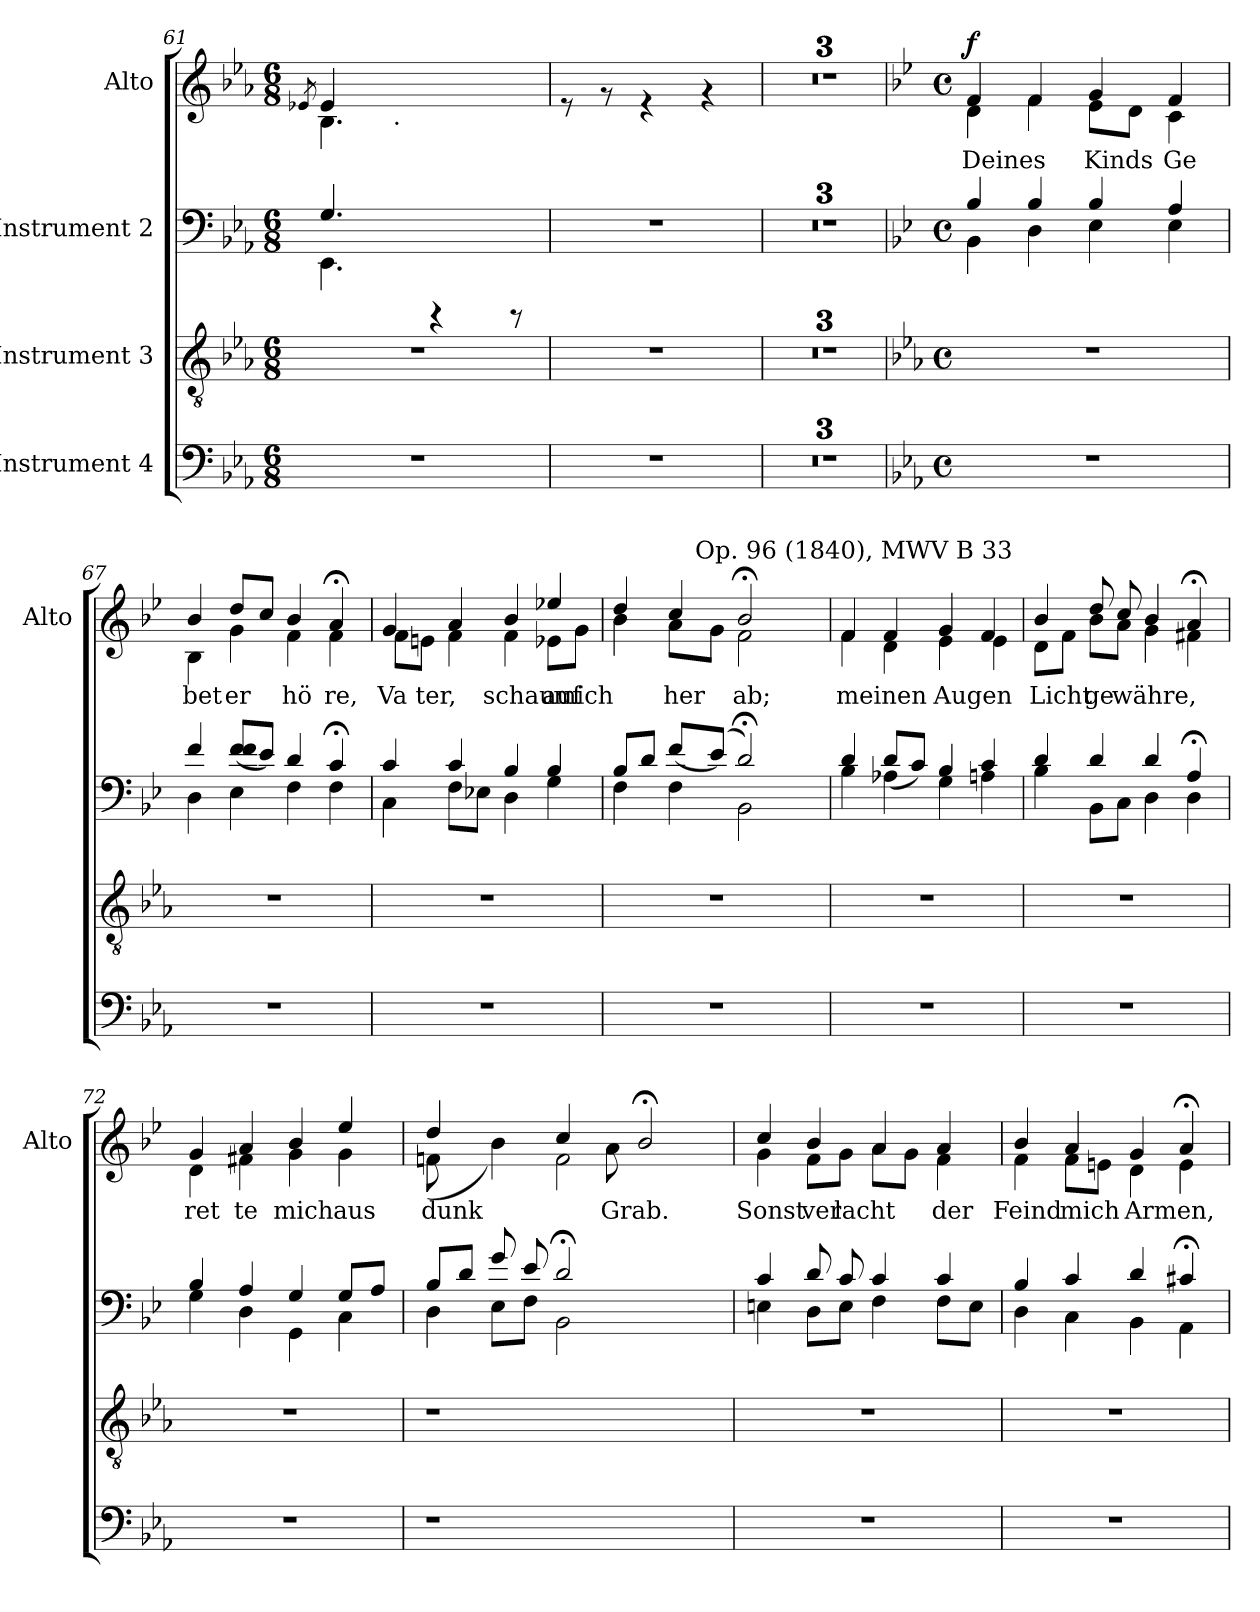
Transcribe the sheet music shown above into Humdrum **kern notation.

**kern	**kern	**kern	**text	**kern	**text	**dynam
*part4	*part3	*part2	*part2	*part1	*part1	*part1
*staff4	*staff3	*staff2	*staff2	*staff1	*staff1	*staff1
*I"Instrument 4	*I"Instrument 3	*I"Instrument 2	*	*I"Alto	*	*
*	*	*	*	*I'Alto	*	*
*clefF4	*clefGv2	*clefF4	*	*clefG2	*	*
*k[b-e-a-]	*k[b-e-a-]	*k[b-e-a-]	*	*k[b-e-a-]	*	*
*E-:	*E-:	*E-:	*	*E-:	*	*
*M6/8	*M6/8	*M6/8	*	*M6/8	*	*
=61	=61	=61	=61	=61	=61	=61
.	.	.	.	8qe-X/	.	.
*	*	*^	*	*	*	*
!	!	!	!	!LO:LY:b	!	!LO:LY:b:cj	!
*	*	*	*	*	*^	*	*
*	*	*	*	*	*	*^	*	*
2.r	2.r	4.G/	4.EE-\	.	4.B-\	4e-/	4ryy	.	.
.	.	.	.	.	.	4.ryy	64ryy	.	.
!	!	!	!	!	!	!	!LO:TX:b:t=.	!	!
.	.	.	.	.	.	.	4ryy	.	.
.	.	4rAAAA	4.ryy	.	4.ryy	.	.	.	.
.	.	.	.	.	.	.	8...ryy	.	.
.	.	8rAAAA	.	.	.	8ryy	.	.	.
*	*	*v	*v	*	*	*	*	*	*
*	*	*	*	*v	*v	*v	*	*
=62	=62	=62	=62	=62	=62	=62
2.r	2.r	2.r	.	8rd	.	.
.	.	.	.	8rg	.	.
.	.	.	.	4rd	.	.
.	.	.	.	4rg	.	.
=63!	=63!	=63!	=63!	=63!	=63!	=63!
2.r	2.r	2.r	.	2.r	.	.
=64	=64	=64	=64	=64	=64	=64
2.r	2.r	2.r	.	2.r	.	.
=65	=65	=65	=65	=65	=65	=65
2.r	2.r	2.r	.	2.r	.	.
!!LO:LB:g=z
=66!	=66!	=66!	=66!	=66!	=66!	=66!
*	*	*k[b-e-]	*	*k[b-e-]	*	*
*	*	*B-:	*	*B-:	*	*
*M4/4	*M4/4	*M4/4	*	*M4/4	*	*
*met(c)	*met(c)	*met(c)	*	*met(c)	*	*
*	*	*^	*	*	*	*
!	!	!	!	!	!LO:TX:a:t=Non lento	!	!
!	!	!	!	!	!LO:TX:a:t=2. Deines Kinds Gebet erhöre	!	!
!	!	!	!	!LO:LY:b	!	!LO:LY:b:cj	!LO:DY:a
*	*	*	*	*	*^	*	*
1r	1r	4B-/	4BB-\	.	4f/	4d\	Deines	f
!	!	!	!	!LO:LY:b	!	!	!LO:LY:b:cj	!
.	.	4B-/	4D\	.	4f/	4f\	.	.
!	!	!	!	!LO:LY:b	!	!	!LO:LY:b:cj	!
.	.	4B-/	4E-\	.	4g/	8e-\L	Kinds	.
!	!	!	!	!	!	!	!LO:LY:b:cj	!
.	.	.	.	.	.	8d\J	.	.
!	!	!	!	!LO:LY:b	!	!	!LO:LY:b:cj	!
.	.	4A/	4E-\	.	4f/	4c\	Ge	.
=67	=67	=67	=67	=67	=67	=67	=67	=67
!	!	!	!	!LO:LY:b	!	!	!LO:LY:b:cj	!
1r	1r	4f/	4D\	.	4b-/	4B-\	bet	.
!	!	!	!	!LO:LY:b	!	!	!LO:LY:b:cj	!
.	.	4E-\	(<(<8f/ 8f/L	.	4g\	8dd/L	er	.
!	!	!	!	!LO:LY:b	!	!	!LO:LY:b:cj	!
.	.	.	8e-/J)	.	.	8cc/J	.	.
!	!	!	!	!LO:LY:b	!	!	!LO:LY:b:cj	!
.	.	4d/)	4F\	.	4b-/	4f\	hö	.
!	!	!	!	!LO:LY:b	!	!	!LO:LY:b:cj	!
.	.	4c;/	4F\	.	4a;</	4f\	re,	.
=68	=68	=68	=68	=68	=68	=68	=68	=68
!	!	!	!	!LO:LY:b	!	!	!LO:LY:b:cj	!
1r	1r	4c/	4C\	.	4g/	8f\L	Va	.
!	!	!	!	!	!	!	!LO:LY:b:cj	!
.	.	.	.	.	.	8en\J	ter,	.
!	!	!	!	!LO:LY:b	!	!	!LO:LY:b:cj	!
.	.	4c/	8F\L	.	4a/	4f\	.	.
!	!	!	!	!LO:LY:b	!	!	!	!
.	.	.	8E-X\J	.	.	.	.	.
!	!	!	!	!LO:LY:b	!	!	!LO:LY:b:cj	!
.	.	4B-/	4D\	.	4b-/	4f\	schau	.
!	!	!	!	!LO:LY:b	!	!	!LO:LY:b:cj	!
.	.	4B-/	4G\	.	4ee-X/	8e-X\L	auf	.
!	!	!	!	!	!	!	!LO:LY:b:cj	!
.	.	.	.	.	.	8g\J	mich	.
=69	=69	=69	=69	=69	=69	=69	=69	=69
!	!	!	!	!LO:LY:b	!	!	!LO:LY:b:cj	!
*	*	*	*	*	*	*^	*	*
1r	1r	4F\	8B-/L	.	4dd/	4b-\	4ryy	.	.
!	!	!	!	!LO:LY:b	!	!	!	!	!
.	.	.	8d/J	.	.	.	.	.	.
!	!	!	!	!LO:LY:b	!	!	!	!LO:LY:b:cj	!
.	.	4F\	(<8f/L	.	4cc/	8a\L	16ryy	her	.
.	.	.	.	.	.	.	64ryy	.	.
!	!	!	!	!	!	!	!LO:TX:a:t=Op. 96 (1840), MWV B 33	!	!
.	.	.	.	.	.	.	2ryy	.	.
!	!	!	!	!LO:LY:b	!	!	!	!LO:LY:b:cj	!
.	.	.	(<8e-/J)	.	.	8g\J	.	.	.
!	!	!	!	!LO:LY:b	!	!	!	!LO:LY:b:cj	!
.	.	2d;/)	2BB-\	.	2b-;</	2f\	.	ab;	.
.	.	.	.	.	.	.	8ryy	.	.
.	.	.	.	.	.	.	32.ryy	.	.
=70	=70	=70	=70	=70	=70	=70	=70	=70	=70
!	!	!	!	!LO:LY:b	!	!	!	!LO:LY:b:cj	!
*	*	*	*	*	*	*v	*v	*	*
1r	1r	4d/	4B-\	.	4f/	4f\	meinen	.
!	!	!	!	!LO:LY:b	!	!	!LO:LY:b:cj	!
.	.	4A-X\	(<8d/L	.	4f/	4d\	.	.
!	!	!	!	!LO:LY:b	!	!	!	!
.	.	.	8c/J)	.	.	.	.	.
!	!	!	!	!LO:LY:b	!	!	!LO:LY:b:cj	!
.	.	4B-/	4G\	.	4g/	4e-\	Augen	.
!	!	!	!	!LO:LY:b	!	!	!LO:LY:b:cj	!
.	.	4c/	4An\	.	4f/	4e-\	.	.
!!LO:PB:g=z	!!
=71	=71	=71	=71	=71	=71	=71	=71	=71
!	!	!	!	!LO:LY:b	!	!	!LO:LY:b:cj	!
1r	1r	4d/	4B-\	.	4b-/	8d\L	Licht	.
!	!	!	!	!	!	!	!LO:LY:b:cj	!
.	.	.	.	.	.	8f\J	.	.
!	!	!	!	!LO:LY:b	!	!	!LO:LY:b:cj	!
.	.	4d/	8BB-\L	.	8dd/	8b-\L	ge	.
!	!	!	!	!LO:LY:b	!	!	!LO:LY:b:cj	!
.	.	.	8C\J	.	8cc/	8a\J	währe,	.
!	!	!	!	!LO:LY:b	!	!	!LO:LY:b:cj	!
.	.	4d/	4D\	.	4b-/	4g\	.	.
!	!	!	!	!LO:LY:b	!	!	!LO:LY:b:cj	!
.	.	4A;/	4D\	.	4a;</	4f#X\	.	.
=72	=72	=72	=72	=72	=72	=72	=72	=72
!	!	!	!	!LO:LY:b	!	!	!LO:LY:b:cj	!
1r	1r	4B-/	4G\	.	4g/	4d\	ret	.
!	!	!	!	!LO:LY:b	!	!	!LO:LY:b:cj	!
.	.	4A/	4D\	.	4a/	4f#X\	te	.
!	!	!	!	!LO:LY:b	!	!	!LO:LY:b:cj	!
.	.	4G/	4GG\	.	4b-/	4g\	mich	.
!	!	!	!	!LO:LY:b	!	!	!LO:LY:b:cj	!
.	.	4C\	8G/L	.	4ee-/	4g\	aus	.
!	!	!	!	!LO:LY:b	!	!	!	!
.	.	.	8A/J	.	.	.	.	.
=73	=73	=73	=73	=73	=73	=73	=73	=73
!	!	!	!	!LO:LY:b	!	!	!LO:LY:b:cj	!
1r	1r	4D\	8B-/L	.	4dd/	(<8fn\	dunk	.
!	!	!	!	!LO:LY:b	!	!	!	!
.	.	.	8d/J	.	.	4.ryy	.	.
!	!	!	!	!LO:LY:b	!	!	!	!
.	.	8g/L	8E-\L	.	4b-\)	.	.	.
!	!	!	!	!LO:LY:b	!	!	!	!
.	.	8e-/	8F\J	.	.	.	.	.
!	!	!	!	!LO:LY:b	!	!	!LO:LY:b:cj	!
.	.	2d;/	2BB-\	.	4cc/	2f\	.	.
!	!	!	!	!	!	!	!LO:LY:b:cj	!
.	.	.	.	.	8a\	.	Grab.	.
.	.	.	.	.	2b-;</	.	.	.
4.ryy	4.ryy	4.ryy	4.ryy	.	.	4.ryy	.	.
=74	=74	=74	=74	=74	=74	=74	=74	=74
!	!	!	!	!LO:LY:b	!	!	!LO:LY:b:cj	!
1r	1r	4c/	4En\	.	4cc/	4g\	Sonst	.
!	!	!	!	!LO:LY:b	!	!	!LO:LY:b:cj	!
.	.	8d/L	8D\L	.	4b-/	8f\L	ver	.
!	!	!	!	!LO:LY:b	!	!	!LO:LY:b:cj	!
.	.	8c/	8E\J	.	.	8g\J	lacht	.
!	!	!	!	!LO:LY:b	!	!	!LO:LY:b:cj	!
.	.	4c/	4F\	.	4a/	8a\L	.	.
!	!	!	!	!	!	!	!LO:LY:b:cj	!
.	.	.	.	.	.	8g\J	.	.
!	!	!	!	!LO:LY:b	!	!	!LO:LY:b:cj	!
.	.	4c/	8F\L	.	4a/	4f\	der	.
!	!	!	!	!LO:LY:b	!	!	!	!
.	.	.	8E\J	.	.	.	.	.
=75	=75	=75	=75	=75	=75	=75	=75	=75
!	!	!	!	!LO:LY:b	!	!	!LO:LY:b:cj	!
1r	1r	4B-/	4D\	.	4b-/	4f\	Feind	.
!	!	!	!	!LO:LY:b	!	!	!LO:LY:b:cj	!
.	.	4c/	4C\	.	4a/	8f\L	mich	.
!	!	!	!	!	!	!	!LO:LY:b:cj	!
.	.	.	.	.	.	8en\J	.	.
!	!	!	!	!LO:LY:b	!	!	!LO:LY:b:cj	!
.	.	4d/	4BB-\	.	4g/	4d\	Armen,	.
!	!	!	!	!LO:LY:b	!	!	!LO:LY:b:cj	!
.	.	4c#X;/	4AA\	.	4a;</	4e\	.	.
*	*	*v	*v	*	*	*	*	*
*	*	*	*	*v	*v	*	*
=	=	=	=	=	=	=
*-	*-	*-	*-	*-	*-	*-
